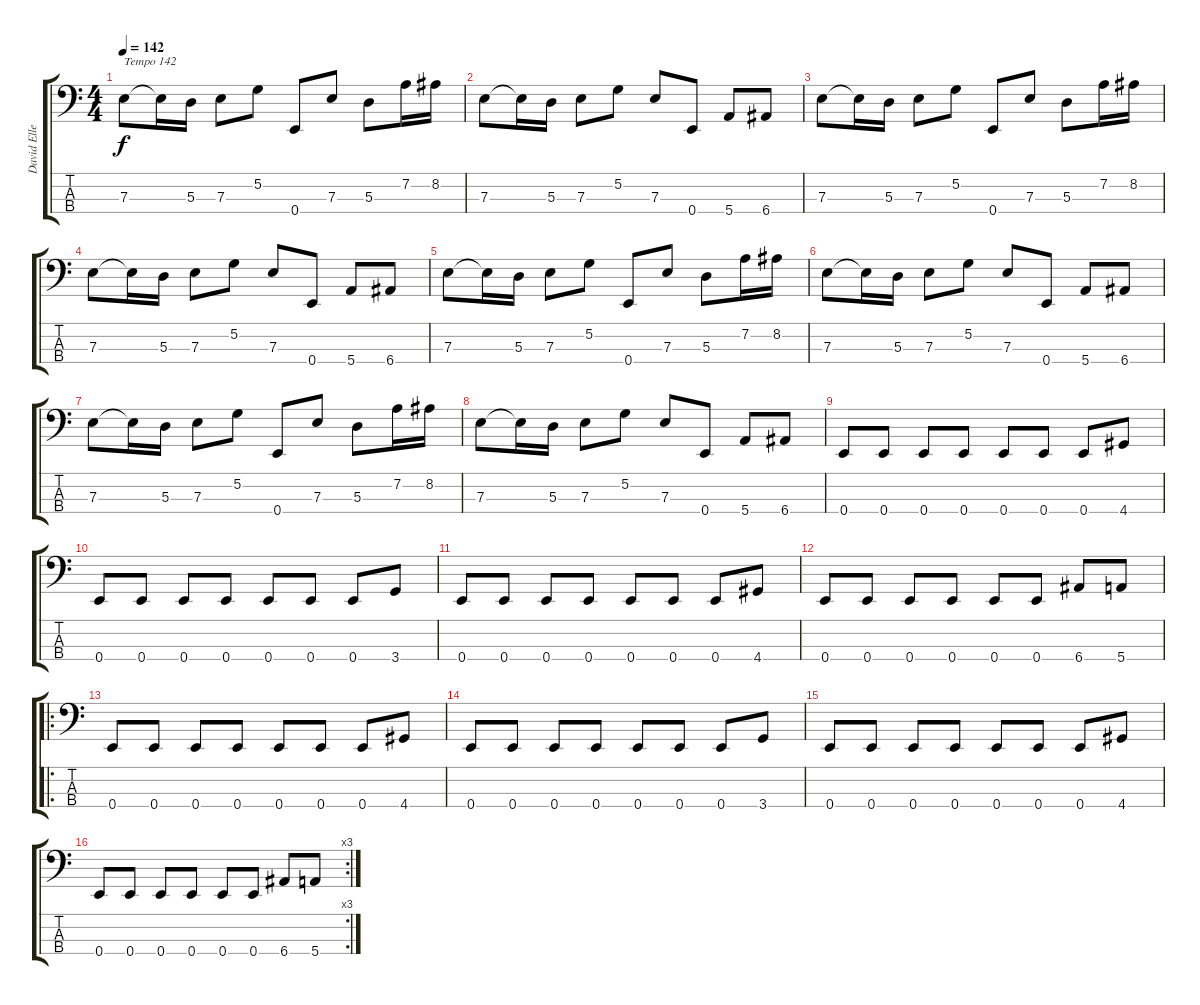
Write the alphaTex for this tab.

\track ("David Ellefson (Bass)" "David Elle") {instrument electricbasspick}
\staff {score tabs}
\tuning (G2 D2 A1 E1) {hide}
\ts (4 4)
\tempo 142
\clef f4
\ks c
7.3.8{txt "Tempo 142" dy f instrument electricbasspick} 7.3{t}.16 5.3.16 7.3.8 5.2.8 0.4.8 7.3.8 5.3.8 7.2.16 8.2.16 |
7.3.8 7.3{t}.16 5.3.16 7.3.8 5.2.8 7.3.8 0.4.8 5.4.8 6.4.8 |
7.3.8 7.3{t}.16 5.3.16 7.3.8 5.2.8 0.4.8 7.3.8 5.3.8 7.2.16 8.2.16 |
7.3.8 7.3{t}.16 5.3.16 7.3.8 5.2.8 7.3.8 0.4.8 5.4.8 6.4.8 |
7.3.8 7.3{t}.16 5.3.16 7.3.8 5.2.8 0.4.8 7.3.8 5.3.8 7.2.16 8.2.16 |
7.3.8 7.3{t}.16 5.3.16 7.3.8 5.2.8 7.3.8 0.4.8 5.4.8 6.4.8 |
7.3.8 7.3{t}.16 5.3.16 7.3.8 5.2.8 0.4.8 7.3.8 5.3.8 7.2.16 8.2.16 |
7.3.8 7.3{t}.16 5.3.16 7.3.8 5.2.8 7.3.8 0.4.8 5.4.8 6.4.8 |
0.4.8 0.4.8 0.4.8 0.4.8 0.4.8 0.4.8 0.4.8 4.4.8 |
0.4.8 0.4.8 0.4.8 0.4.8 0.4.8 0.4.8 0.4.8 3.4.8 |
0.4.8 0.4.8 0.4.8 0.4.8 0.4.8 0.4.8 0.4.8 4.4.8 |
0.4.8 0.4.8 0.4.8 0.4.8 0.4.8 0.4.8 6.4.8 5.4.8 |
\ro
0.4.8 0.4.8 0.4.8 0.4.8 0.4.8 0.4.8 0.4.8 4.4.8 |
0.4.8 0.4.8 0.4.8 0.4.8 0.4.8 0.4.8 0.4.8 3.4.8 |
0.4.8 0.4.8 0.4.8 0.4.8 0.4.8 0.4.8 0.4.8 4.4.8 |
\rc 3
0.4.8 0.4.8 0.4.8 0.4.8 0.4.8 0.4.8 6.4.8 5.4.8
